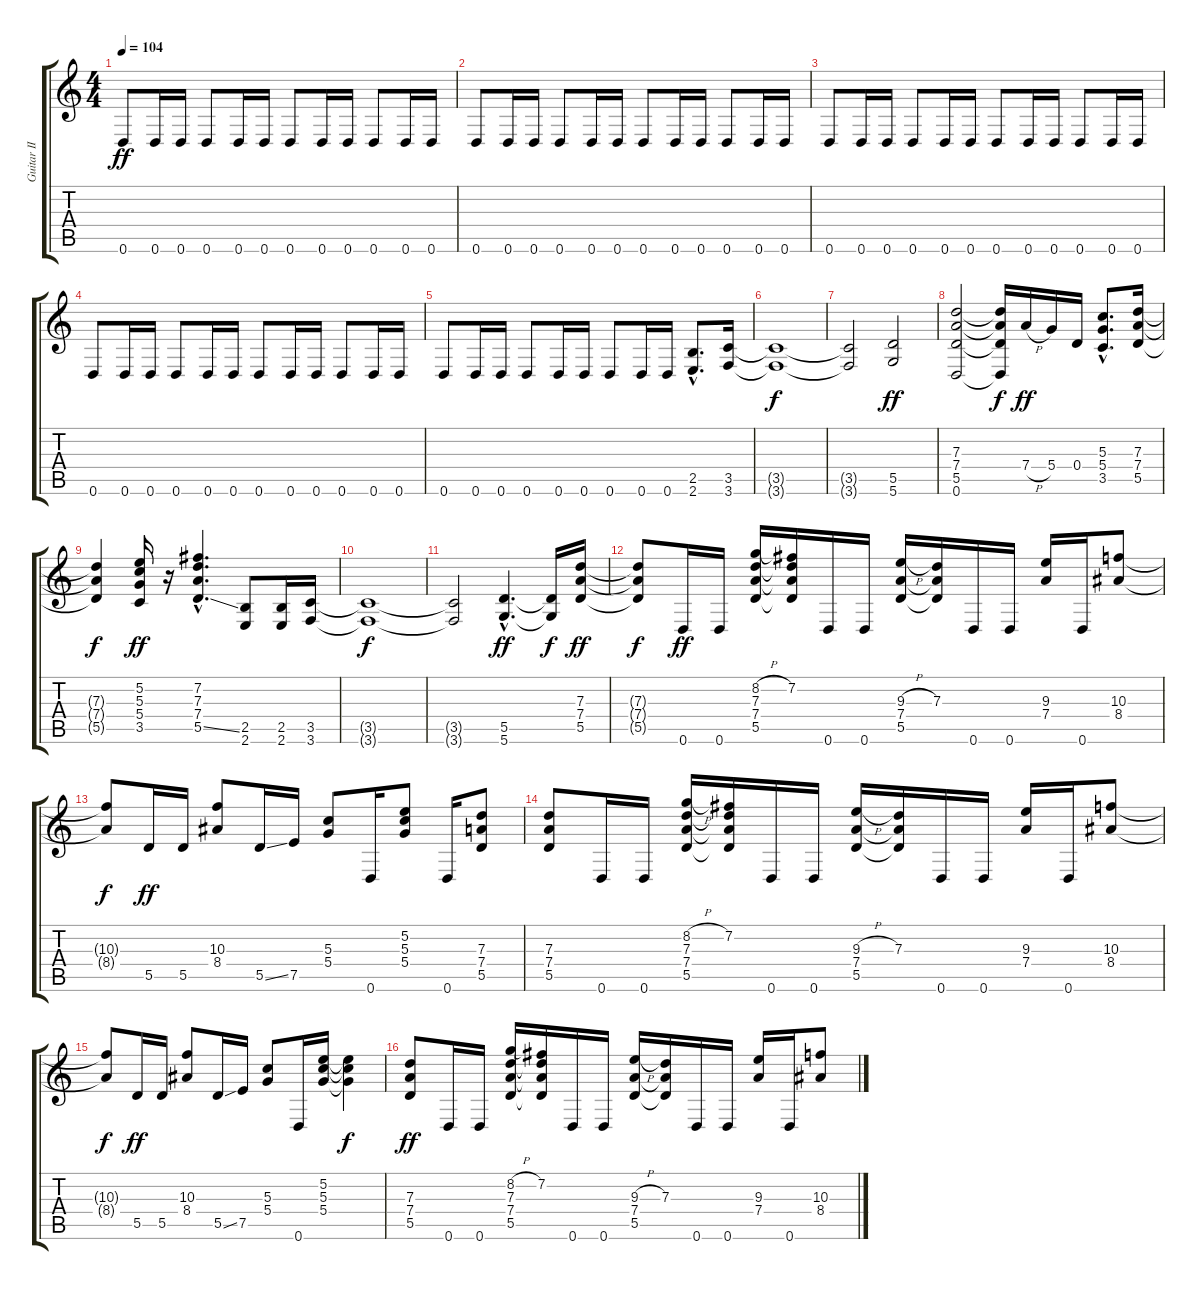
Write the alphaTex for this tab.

\track ("Guitar II" "Guitar II") {instrument distortionguitar}
\staff {score tabs}
\tuning (E4 B3 G3 D3 A2 D2) {hide}
\ts (4 4)
\tempo 104
\clef g2
\ks c
0.6.8{dy ff} 0.6.16 0.6.16 0.6.8 0.6.16 0.6.16 0.6.8 0.6.16 0.6.16 0.6.8 0.6.16 0.6.16 |
0.6.8 0.6.16 0.6.16 0.6.8 0.6.16 0.6.16 0.6.8 0.6.16 0.6.16 0.6.8 0.6.16 0.6.16 |
0.6.8 0.6.16 0.6.16 0.6.8 0.6.16 0.6.16 0.6.8 0.6.16 0.6.16 0.6.8 0.6.16 0.6.16 |
0.6.8 0.6.16 0.6.16 0.6.8 0.6.16 0.6.16 0.6.8 0.6.16 0.6.16 0.6.8 0.6.16 0.6.16 |
0.6.8 0.6.16 0.6.16 0.6.8 0.6.16 0.6.16 0.6.8 0.6.16 0.6.16 (2.5{hac} 2.6{hac}).8{d} (3.5 3.6).16 |
(3.5{t} 3.6{t}).1{dy f} |
(3.5{t} 3.6{t}).2 (5.5 5.6).2{dy ff} |
(7.3 7.4 5.5 0.6).2 (7.3{t} 7.4{t} 5.5{t} 0.6{t}).16{dy f} 7.4{h}.16{dy ff} 5.4.16 0.4.16 (5.3{hac} 5.4{hac} 3.5{hac}).8{d} (7.3 7.4 5.5).16 |
(7.3{t} 7.4{t} 5.5{t}).4{dy f} (5.2 5.3 5.4 3.5).16{dy ff} r.16 (7.2{hac} 7.3{hac} 7.4{hac} 5.5{ss hac}).4{d} (2.5 2.6).8 (2.5 2.6).16 (3.5 3.6).16 |
(3.5{t} 3.6{t}).1{dy f} |
(3.5{t} 3.6{t}).2 (5.5{hac} 5.6{hac}).4{d dy ff} (5.5{t} 5.6{t}).16{dy f} (7.3 7.4 5.5).16{dy ff} |
(7.3{t} 7.4{t} 5.5{t}).8{dy f} 0.6.16{dy ff} 0.6.16 (8.2{h} 7.3 7.4 5.5).16 (7.2 7.3{t} 7.4{t} 5.5{t}).16 0.6.16 0.6.16 (9.3{h} 7.4 5.5).16 (7.3 7.4{t} 5.5{t}).16 0.6.16 0.6.16 (9.3 7.4).16 0.6.16 (10.3 8.4).8 |
(10.3{t} 8.4{t}).8{dy f} 5.5.16{dy ff} 5.5.16 (10.3 8.4).8 5.5{ss}.16 7.5.16 (5.3 5.4).8 0.6.16 (5.2 5.3 5.4).8 0.6.16 (7.3 7.4 5.5).8 |
(7.3 7.4 5.5).8 0.6.16 0.6.16 (8.2{h} 7.3 7.4 5.5).16 (7.2 7.3{t} 7.4{t} 5.5{t}).16 0.6.16 0.6.16 (9.3{h} 7.4 5.5).16 (7.3 7.4{t} 5.5{t}).16 0.6.16 0.6.16 (9.3 7.4).16 0.6.16 (10.3 8.4).8 |
(10.3{t} 8.4{t}).8{dy f} 5.5.16{dy ff} 5.5.16 (10.3 8.4).8 5.5{ss}.16 7.5.16 (5.3 5.4).8 0.6.16 (5.2 5.3 5.4).16 (5.2{t} 5.3{t} 5.4{t}).4{dy f} |
(7.3 7.4 5.5).8{dy ff} 0.6.16 0.6.16 (8.2{h} 7.3 7.4 5.5).16 (7.2 7.3{t} 7.4{t} 5.5{t}).16 0.6.16 0.6.16 (9.3{h} 7.4 5.5).16 (7.3 7.4{t} 5.5{t}).16 0.6.16 0.6.16 (9.3 7.4).16 0.6.16 (10.3 8.4).8
